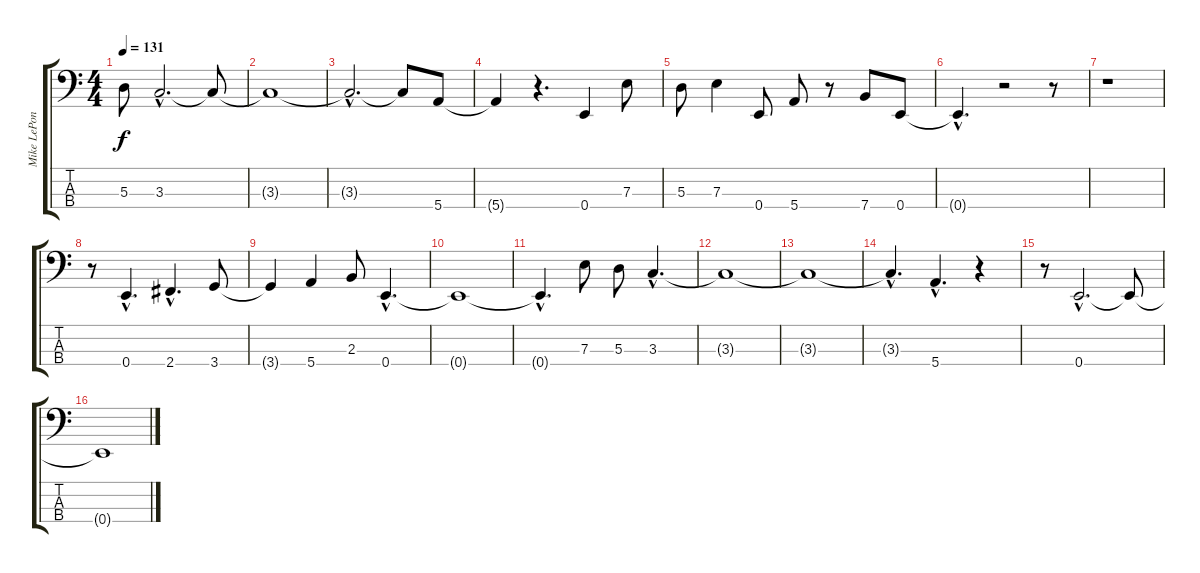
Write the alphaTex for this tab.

\track ("Mike LePond (Bass)" "Mike LePon") {instrument electricbassfinger}
\staff {score tabs}
\tuning (G2 D2 A1 E1) {hide}
\ts (4 4)
\tempo 131
\clef f4
\ks c
5.3.8{dy f} 3.3{hac}.2{d} 3.3{t}.8 |
3.3{t}.1 |
3.3{hac t}.2{d} 3.3{t}.8 5.4.8 |
5.4{t}.4 r.4{d} 0.4.4 7.3.8 |
5.3.8 7.3.4 0.4.8 5.4.8 r.8 7.4.8 0.4.8 |
0.4{hac t}.4{d} r.2 r.8 |
r.1 |
r.8 0.4{hac}.4{d} 2.4{hac}.4{d} 3.4.8 |
3.4{t}.4 5.4.4 2.3.8 0.4{hac}.4{d} |
0.4{t}.1 |
0.4{hac t}.4{d} 7.3.8 5.3.8 3.3{hac}.4{d} |
3.3{t}.1 |
3.3{t}.1 |
3.3{hac t}.4{d} 5.4{hac}.4{d} r.4 |
r.8 0.4{hac}.2{d} 0.4{t}.8 |
0.4{t}.1
